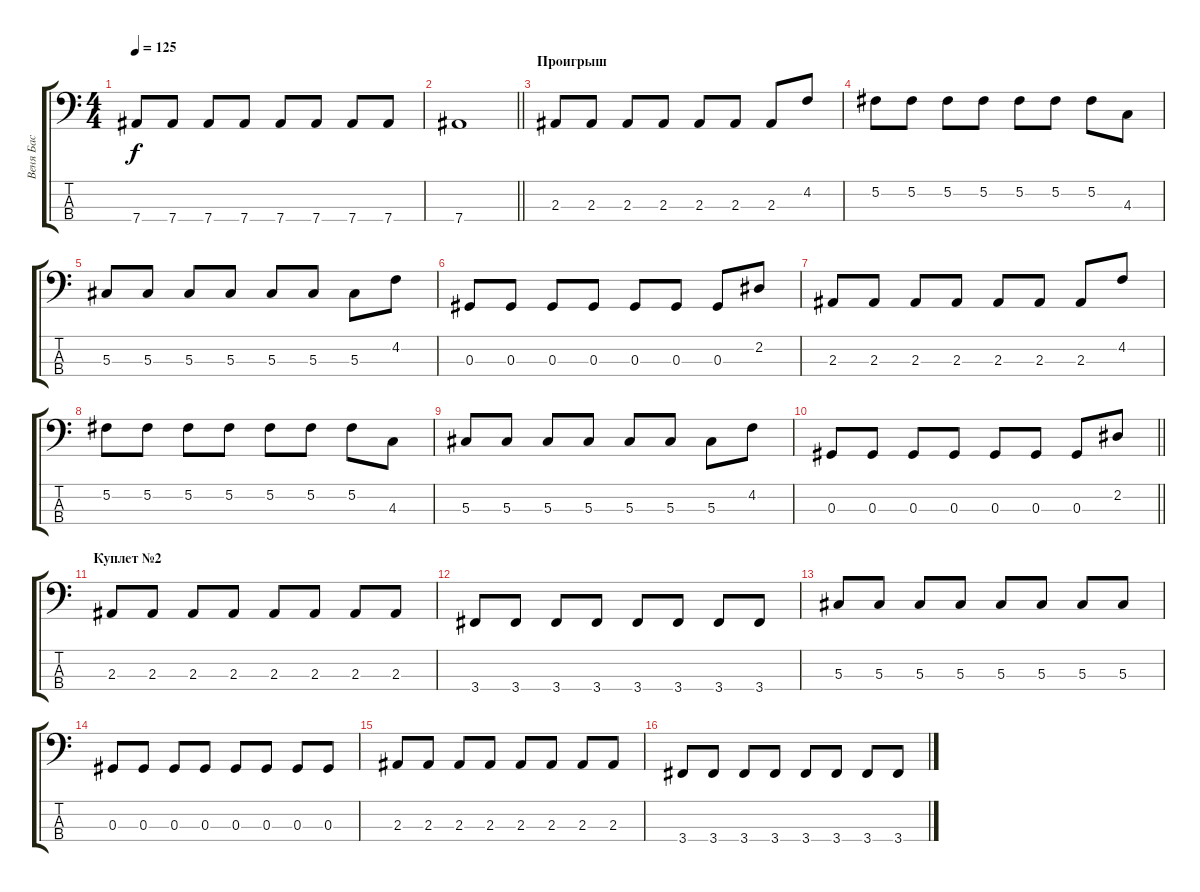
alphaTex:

\track ("Веня Бас" "Веня Бас") {instrument electricbassfinger}
\staff {score tabs}
\tuning (Gb2 Db2 Ab1 Eb1) {hide}
\ts (4 4)
\tempo 125
\clef f4
\ks c
7.4.8{dy f} 7.4.8 7.4.8 7.4.8 7.4.8 7.4.8 7.4.8 7.4.8 |
\barLineRight lightlight
7.4.1 |
\section ("" "Проигрыш")
2.3.8 2.3.8 2.3.8 2.3.8 2.3.8 2.3.8 2.3.8 4.2.8 |
5.2.8 5.2.8 5.2.8 5.2.8 5.2.8 5.2.8 5.2.8 4.3.8 |
5.3.8 5.3.8 5.3.8 5.3.8 5.3.8 5.3.8 5.3.8 4.2.8 |
0.3.8 0.3.8 0.3.8 0.3.8 0.3.8 0.3.8 0.3.8 2.2.8 |
2.3.8 2.3.8 2.3.8 2.3.8 2.3.8 2.3.8 2.3.8 4.2.8 |
5.2.8 5.2.8 5.2.8 5.2.8 5.2.8 5.2.8 5.2.8 4.3.8 |
5.3.8 5.3.8 5.3.8 5.3.8 5.3.8 5.3.8 5.3.8 4.2.8 |
\barLineRight lightlight
0.3.8 0.3.8 0.3.8 0.3.8 0.3.8 0.3.8 0.3.8 2.2.8 |
\section ("" "Куплет №2")
2.3.8 2.3.8 2.3.8 2.3.8 2.3.8 2.3.8 2.3.8 2.3.8 |
3.4.8 3.4.8 3.4.8 3.4.8 3.4.8 3.4.8 3.4.8 3.4.8 |
5.3.8 5.3.8 5.3.8 5.3.8 5.3.8 5.3.8 5.3.8 5.3.8 |
0.3.8 0.3.8 0.3.8 0.3.8 0.3.8 0.3.8 0.3.8 0.3.8 |
2.3.8 2.3.8 2.3.8 2.3.8 2.3.8 2.3.8 2.3.8 2.3.8 |
3.4.8 3.4.8 3.4.8 3.4.8 3.4.8 3.4.8 3.4.8 3.4.8
